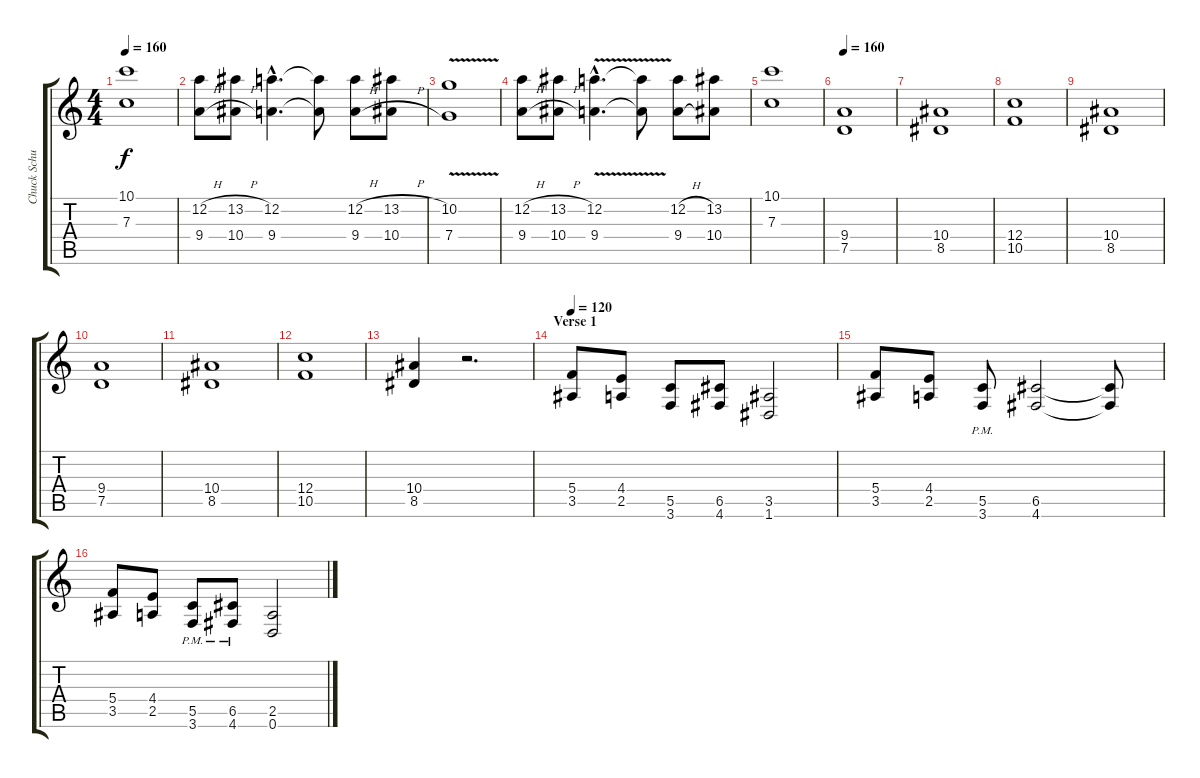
\track ("Chuck Schuldiner" "Chuck Schu") {instrument distortionguitar}
\staff {score tabs}
\tuning (D4 A3 F3 C3 G2 D2) {hide}
\ts (4 4)
\tempo 160
\clef g2
\ks c
(10.1 7.3).1{dy f} |
(12.2{h} 9.4{h}).8 (13.2{h} 10.4{h}).8 (12.2{hac} 9.4{hac}).4{d} (12.2{t} 9.4{t}).8 (12.2{h} 9.4{h}).8 (13.2{h} 10.4{h}).8 |
(10.2{v} 7.4).1 |
(12.2{h} 9.4{h}).8 (13.2{h} 10.4{h}).8 (12.2{v hac} 9.4{hac}).4{d} (12.2{t} 9.4{t}).8 (12.2{h} 9.4{h}).8 (13.2 10.4).8 |
(10.1 7.3).1 |
\tempo 160
(9.4 7.5).1 |
(10.4 8.5).1 |
(12.4 10.5).1 |
(10.4 8.5).1 |
(9.4 7.5).1 |
(10.4 8.5).1 |
(12.4 10.5).1 |
(10.4 8.5).4 r.2{d} |
\section ("" "Verse 1")
\tempo 120
(5.4 3.5).8{instrument distortionguitar} (4.4 2.5).8 (5.5 3.6).8 (6.5 4.6).8 (3.5 1.6).2 |
(5.4 3.5).8 (4.4 2.5).8 (5.5{pm} 3.6{pm}).8 (6.5 4.6).2 (6.5{t} 4.6{t}).8 |
(5.4 3.5).8 (4.4 2.5).8 (5.5{pm} 3.6{pm}).8 (6.5{pm} 4.6{pm}).8 (2.5 0.6).2
